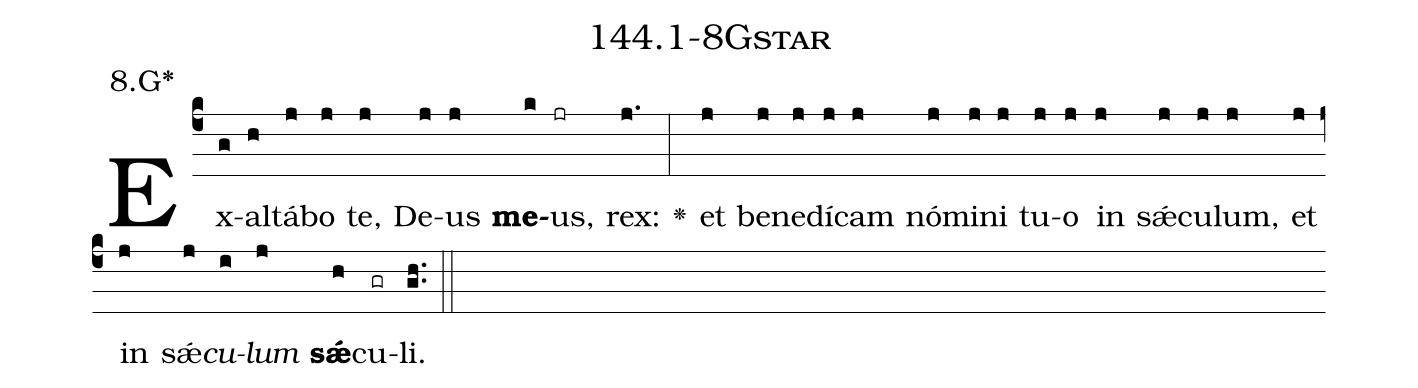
name: 144.1-8Gstar;
annotation: 8.G*;
%%
(c4)Ex(g)al(h)tá(j)bo(j) te,(j) De(j)us(j) <b>me</b>(k)us,(jr) rex:(j.) <v>\greheightstar</v>(:) et(j) be(j)ne(j)dí(j)cam(j) nó(j)mi(j)ni(j) tu(j)o(j) in(j) sǽ(j)cu(j)lum,(j) et(j) in(j) sǽ(j)<i>cu</i>(i)<i>lum</i>(j) <b>sǽ</b>(h)cu(gr)li.(gh..) (::)


%E(j) u(j) o(i) u(j) a(h) e.(gh..) (::)
